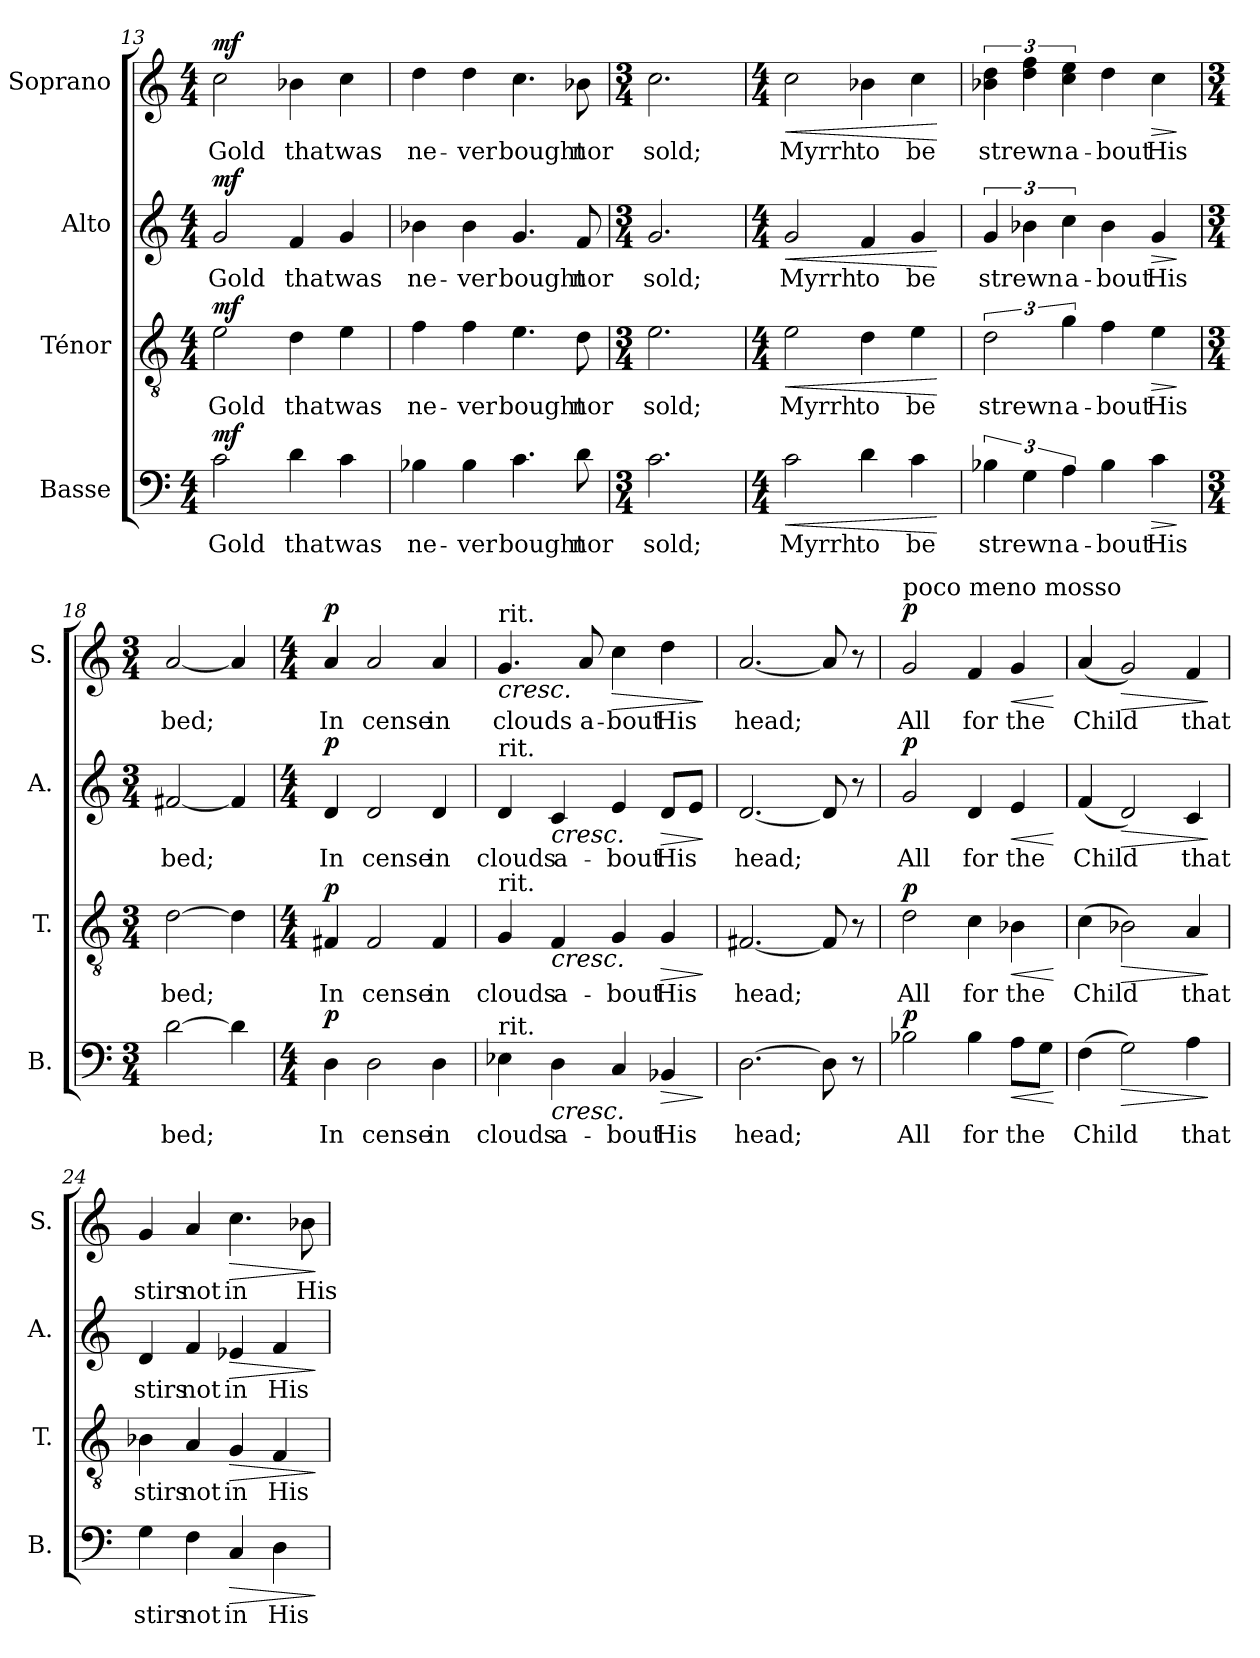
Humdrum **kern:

**kern	**text	**dynam	**kern	**text	**dynam	**kern	**text	**dynam	**kern	**text	**dynam
*part4	*part4	*part4	*part3	*part3	*part3	*part2	*part2	*part2	*part1	*part1	*part1
*staff4	*staff4	*staff4	*staff3	*staff3	*staff3	*staff2	*staff2	*staff2	*staff1	*staff1	*staff1
*I"Basse	*	*	*I"Ténor	*	*	*I"Alto	*	*	*I"Soprano	*	*
*I'B.	*	*	*I'T.	*	*	*I'A.	*	*	*I'S.	*	*
*clefF4	*	*	*clefGv2	*	*	*clefG2	*	*	*clefG2	*	*
*k[]	*	*	*k[]	*	*	*k[]	*	*	*k[]	*	*
*M4/4	*	*	*M4/4	*	*	*M4/4	*	*	*M4/4	*	*
=13	=13	=13	=13	=13	=13	=13	=13	=13	=13	=13	=13
!	!LO:LY:b	!LO:DY:a	!	!LO:LY:b	!LO:DY:a	!	!LO:LY:b	!LO:DY:a	!	!LO:LY:b	!LO:DY:a
2c\	Gold	mf	2e\	Gold	mf	2g/	Gold	mf	2cc\	Gold	mf
!	!LO:LY:b	!	!	!LO:LY:b	!	!	!LO:LY:b	!	!	!LO:LY:b	!
4d\	that	.	4d\	that	.	4f/	that	.	4b-X\	that	.
!	!LO:LY:b	!	!	!LO:LY:b	!	!	!LO:LY:b	!	!	!LO:LY:b	!
4c\	was	.	4e\	was	.	4g/	was	.	4cc\	was	.
=14	=14	=14	=14	=14	=14	=14	=14	=14	=14	=14	=14
!	!LO:LY:b	!	!	!LO:LY:b	!	!	!LO:LY:b	!	!	!LO:LY:b	!
4B-X\	ne-	.	4f\	ne-	.	4b-X\	ne-	.	4dd\	ne-	.
!	!LO:LY:b	!	!	!LO:LY:b	!	!	!LO:LY:b	!	!	!LO:LY:b	!
4B-\	-ver	.	4f\	-ver	.	4b-\	-ver	.	4dd\	-ver	.
!	!LO:LY:b	!	!	!LO:LY:b	!	!	!LO:LY:b	!	!	!LO:LY:b	!
4.c\	bought	.	4.e\	bought	.	4.g/	bought	.	4.cc\	bought	.
!	!LO:LY:b	!	!	!LO:LY:b	!	!	!LO:LY:b	!	!	!LO:LY:b	!
8d\	nor	.	8d\	nor	.	8f/	nor	.	8b-X\	nor	.
=15	=15	=15	=15	=15	=15	=15	=15	=15	=15	=15	=15
*M3/4	*	*	*M3/4	*	*	*M3/4	*	*	*M3/4	*	*
!	!LO:LY:b	!	!	!LO:LY:b	!	!	!LO:LY:b	!	!	!LO:LY:b	!
2.c\	sold;	.	2.e\	sold;	.	2.g/	sold;	.	2.cc\	sold;	.
!!LO:PB:g=z
=16	=16	=16	=16	=16	=16	=16	=16	=16	=16	=16	=16
*M4/4	*	*	*M4/4	*	*	*M4/4	*	*	*M4/4	*	*
!	!LO:LY:b	!LO:HP:b	!	!LO:LY:b	!LO:HP:b	!	!LO:LY:b	!LO:HP:b	!	!LO:LY:b	!LO:HP:b
2c\	Myrrh	<	2e\	Myrrh	<	2g/	Myrrh	<	2cc\	Myrrh	<
!	!LO:LY:b	!	!	!LO:LY:b	!	!	!LO:LY:b	!	!	!LO:LY:b	!
4d\	to	.	4d\	to	.	4f/	to	.	4b-X\	to	.
!	!LO:LY:b	!	!	!LO:LY:b	!	!	!LO:LY:b	!	!	!LO:LY:b	!
4c\	be	.	4e\	be	.	4g/	be	.	4cc\	be	.
.	.	[	.	.	[	.	.	[	.	.	[
=17	=17	=17	=17	=17	=17	=17	=17	=17	=17	=17	=17
!	!LO:LY:b	!	!	!LO:LY:b	!	!	!LO:LY:b	!	!	!LO:LY:b	!
6B-X\	strewn	.	3d\	strewn	.	6g/	strewn	.	6b-X\ 6dd\	strewn	.
6G\	.	.	.	.	.	6b-X\	.	.	6dd\ 6ff\	.	.
!	!LO:LY:b	!	!	!LO:LY:b	!	!	!LO:LY:b	!	!	!LO:LY:b	!
6A\	a-	.	6g\	a-	.	6cc\	a-	.	6cc\ 6ee\	a-	.
!	!LO:LY:b	!	!	!LO:LY:b	!	!	!LO:LY:b	!	!	!LO:LY:b	!
4B-\	-bout	.	4f\	-bout	.	4b-\	-bout	.	4dd\	-bout	.
!	!LO:LY:b	!LO:HP:b	!	!LO:LY:b	!LO:HP:b	!	!LO:LY:b	!LO:HP:b	!	!LO:LY:b	!LO:HP:b
4c\	His	>	4e\	His	>	4g/	His	>	4cc\	His	>
.	.	]	.	.	]	.	.	]	.	.	]
=18	=18	=18	=18	=18	=18	=18	=18	=18	=18	=18	=18
*M3/4	*	*	*M3/4	*	*	*M3/4	*	*	*M3/4	*	*
!	!LO:LY:b	!	!	!LO:LY:b	!	!	!LO:LY:b	!	!	!LO:LY:b	!
[2d\	bed;	.	[2d\	bed;	.	[2f#X/	bed;	.	[2a/	bed;	.
4d\]	.	.	4d\]	.	.	4f#/]	.	.	4a/]	.	.
=19	=19	=19	=19	=19	=19	=19	=19	=19	=19	=19	=19
*M4/4	*	*	*M4/4	*	*	*M4/4	*	*	*M4/4	*	*
!	!LO:LY:b	!LO:DY:a	!	!LO:LY:b	!LO:DY:a	!	!LO:LY:b	!LO:DY:a	!	!LO:LY:b	!LO:DY:a
4D\	In	p	4F#X/	In	p	4d/	In	p	4a/	In	p
!	!LO:LY:b	!	!	!LO:LY:b	!	!	!LO:LY:b	!	!	!LO:LY:b	!
2D\	cense	.	2F#/	cense	.	2d/	cense	.	2a/	cense	.
!	!LO:LY:b	!	!	!LO:LY:b	!	!	!LO:LY:b	!	!	!LO:LY:b	!
4D\	in	.	4F#/	in	.	4d/	in	.	4a/	in	.
=20	=20	=20	=20	=20	=20	=20	=20	=20	=20	=20	=20
!	!	!	!	!	!	!	!	!	!LO:TX:a:t=rit.	!	!
!	!	!	!	!	!	!LO:TX:a:t=rit.	!	!	!	!	!
!	!	!	!LO:TX:a:t=rit.	!	!	!	!	!	!	!	!
!LO:TX:a:t=rit.	!	!	!	!	!	!	!	!	!	!	!
!	!LO:LY:b	!	!	!LO:LY:b	!	!	!LO:LY:b	!	!	!LO:LY:b	!LO:HP:b
4E-X\	clouds	.	4G/	clouds	.	4d/	clouds	.	4.g/	clouds	<
!	!LO:LY:b	!LO:HP:b	!	!LO:LY:b	!LO:HP:b	!	!LO:LY:b	!LO:HP:b	!	!	!
4D\	a-	<	4F/	a-	<	4c/	a-	<	.	.	.
!	!	!	!	!	!	!	!	!	!	!LO:LY:b	!
.	.	.	.	.	.	.	.	.	8a/	a-	.
!	!LO:LY:b	!	!	!LO:LY:b	!	!	!LO:LY:b	!	!	!LO:LY:b	!LO:HP:b
4C/	-bout	.	4G/	-bout	.	4e/	-bout	.	4cc\	-bout	>
!	!LO:LY:b	!LO:HP:b	!	!LO:LY:b	!LO:HP:b	!	!LO:LY:b	!LO:HP:b	!	!LO:LY:b	!
4BB-X/	His	>	4G/	His	>	8d/L	His	>	4dd\	His	.
.	.	.	.	.	.	8e/J	.	.	.	.	.
.	.	[ ]	.	.	[ ]	.	.	[ ]	.	.	[ ]
=21	=21	=21	=21	=21	=21	=21	=21	=21	=21	=21	=21
!	!LO:LY:b	!	!	!LO:LY:b	!	!	!LO:LY:b	!	!	!LO:LY:b	!
[2.D\	head;	.	[2.F#X/	head;	.	[2.d/	head;	.	[2.a/	head;	.
8D\]	.	.	8F#/]	.	.	8d/]	.	.	8a/]	.	.
8r	.	.	8r	.	.	8r	.	.	8r	.	.
=22	=22	=22	=22	=22	=22	=22	=22	=22	=22	=22	=22
!	!	!	!	!	!	!	!	!	!LO:TX:a:t=poco meno mosso	!	!
!	!LO:LY:b	!LO:DY:a	!	!LO:LY:b	!LO:DY:a	!	!LO:LY:b	!LO:DY:a	!	!LO:LY:b	!LO:DY:a
2B-X\	All	p	2d\	All	p	2g/	All	p	2g/	All	p
!	!LO:LY:b	!	!	!LO:LY:b	!	!	!LO:LY:b	!	!	!LO:LY:b	!
4B-\	for	.	4c\	for	.	4d/	for	.	4f/	for	.
!	!LO:LY:b	!LO:HP:b	!	!LO:LY:b	!LO:HP:b	!	!LO:LY:b	!LO:HP:b	!	!LO:LY:b	!LO:HP:b
8A\L	the	<	4B-X\	the	<	4e/	the	<	4g/	the	<
8G\J	.	.	.	.	.	.	.	.	.	.	.
.	.	[	.	.	[	.	.	[	.	.	[
!!LO:LB:g=z
=23	=23	=23	=23	=23	=23	=23	=23	=23	=23	=23	=23
!	!LO:LY:b	!	!	!LO:LY:b	!	!	!LO:LY:b	!	!	!LO:LY:b	!
(>4F\	Child	.	(>4c\	Child	.	(<4f/	Child	.	(<4a/	Child	.
!	!	!LO:HP:b	!	!	!LO:HP:b	!	!	!LO:HP:b	!	!	!LO:HP:b
2G\)	.	>	2B-X\)	.	>	2d/)	.	>	2g/)	.	>
!	!LO:LY:b	!	!	!LO:LY:b	!	!	!LO:LY:b	!	!	!LO:LY:b	!
4A\	that	.	4A/	that	.	4c/	that	.	4f/	that	.
.	.	]	.	.	]	.	.	]	.	.	]
=24	=24	=24	=24	=24	=24	=24	=24	=24	=24	=24	=24
!	!LO:LY:b	!	!	!LO:LY:b	!	!	!LO:LY:b	!	!	!LO:LY:b	!
4G\	stirs	.	4B-X\	stirs	.	4d/	stirs	.	4g/	stirs	.
!	!LO:LY:b	!	!	!LO:LY:b	!	!	!LO:LY:b	!	!	!LO:LY:b	!
4F\	not	.	4A/	not	.	4f/	not	.	4a/	not	.
!	!LO:LY:b	!LO:HP:b	!	!LO:LY:b	!LO:HP:b	!	!LO:LY:b	!LO:HP:b	!	!LO:LY:b	!LO:HP:b
4C/	in	>	4G/	in	>	4e-X/	in	>	4.cc\	in	>
!	!LO:LY:b	!	!	!LO:LY:b	!	!	!LO:LY:b	!	!	!	!
4D\	His	.	4F/	His	.	4f/	His	.	.	.	.
!	!	!	!	!	!	!	!	!	!	!LO:LY:b	!
.	.	.	.	.	.	.	.	.	8b-X\	His	.
.	.	]	.	.	]	.	.	]	.	.	]
=	=	=	=	=	=	=	=	=	=	=	=
*-	*-	*-	*-	*-	*-	*-	*-	*-	*-	*-	*-
